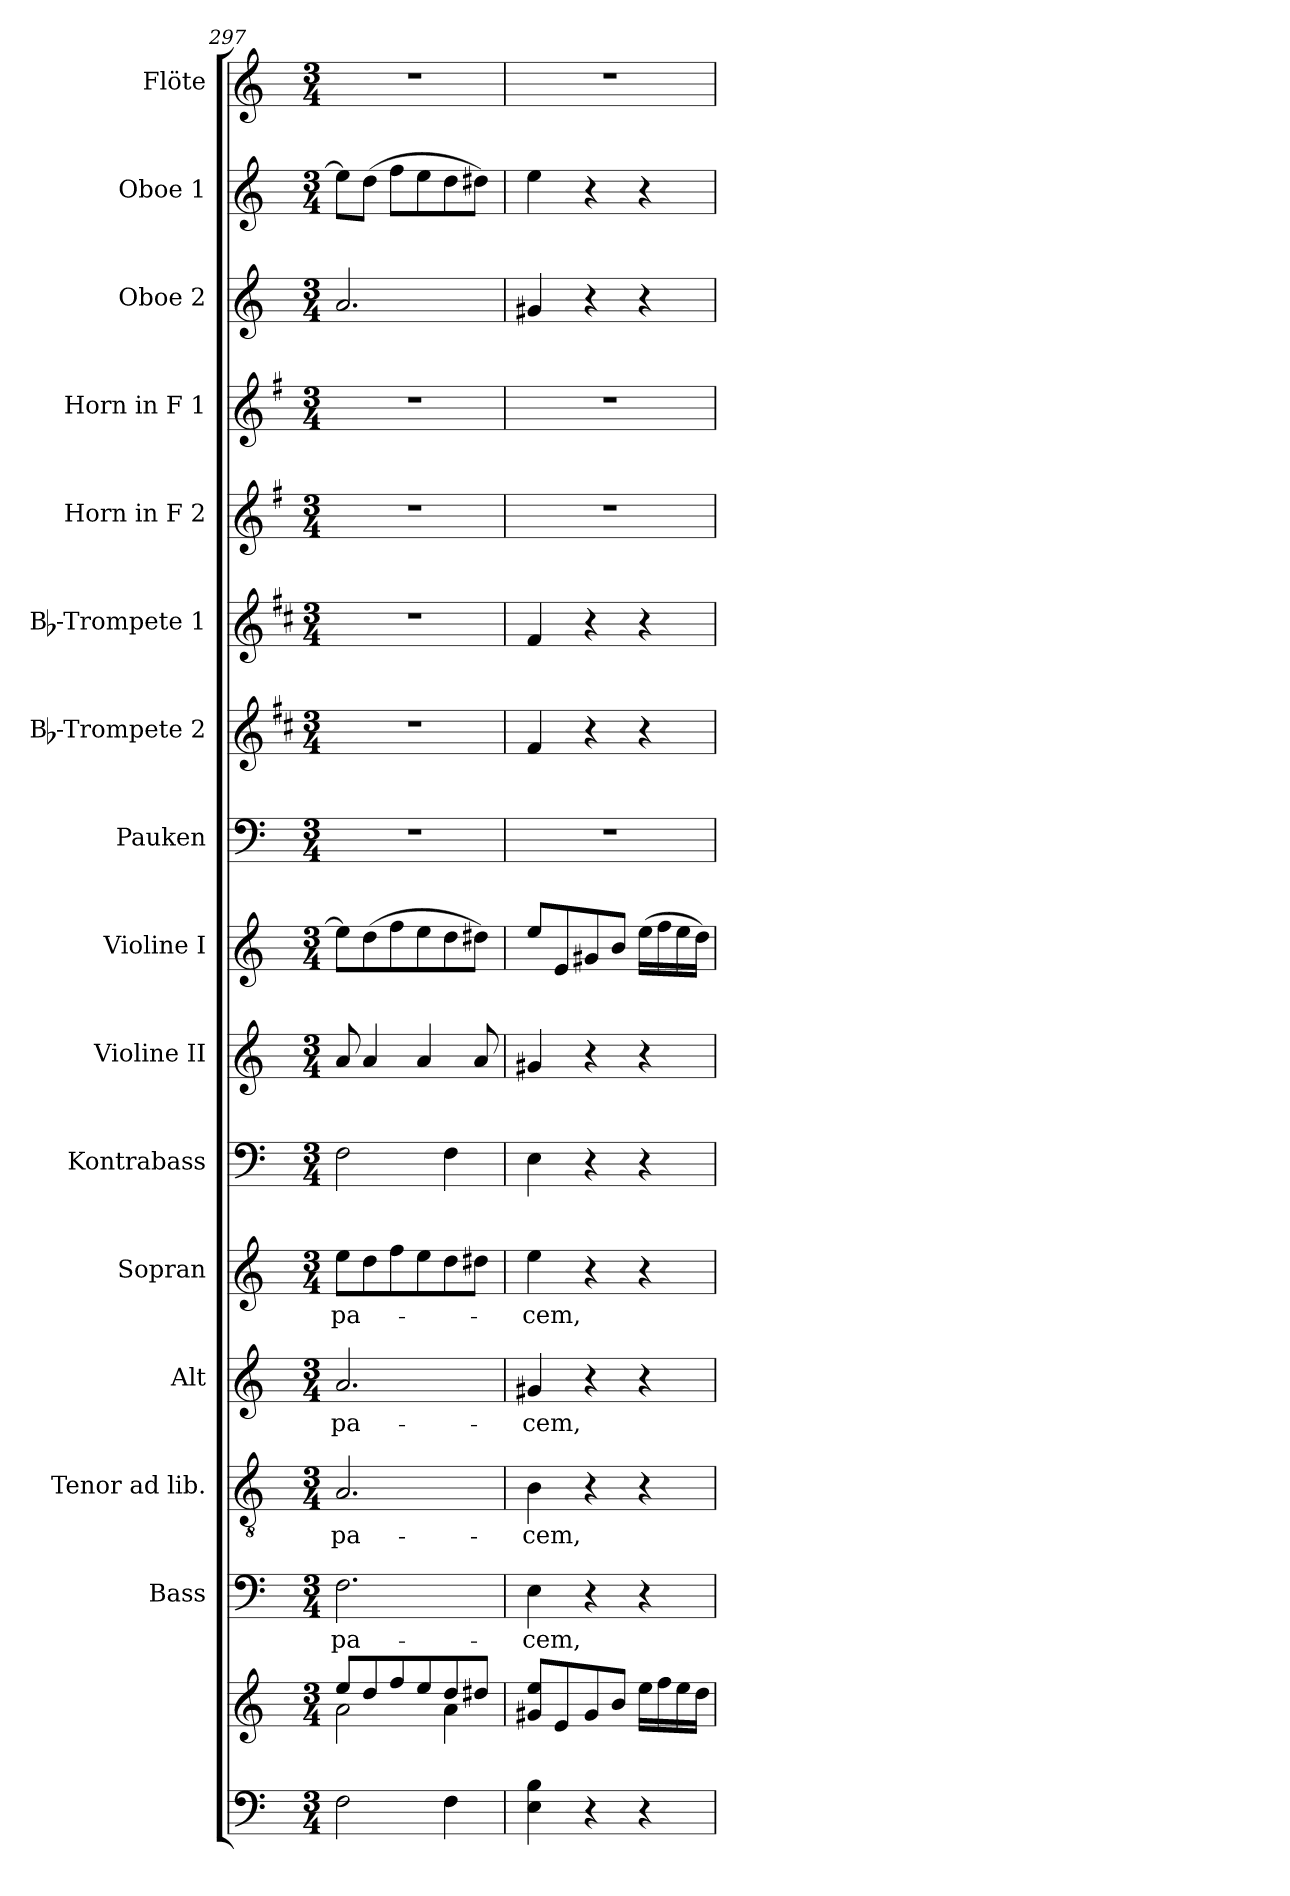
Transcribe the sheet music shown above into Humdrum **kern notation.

**kern	**kern	**kern	**text	**kern	**text	**kern	**text	**kern	**text	**kern	**kern	**kern	**kern	**kern	**kern	**kern	**kern	**kern	**kern	**kern
*part16	*part16	*part15	*part15	*part14	*part14	*part13	*part13	*part12	*part12	*part11	*part10	*part9	*part8	*part7	*part6	*part5	*part4	*part3	*part2	*part1
*staff17	*staff16	*staff15	*staff15	*staff14	*staff14	*staff13	*staff13	*staff12	*staff12	*staff11	*staff10	*staff9	*staff8	*staff7	*staff6	*staff5	*staff4	*staff3	*staff2	*staff1
*	*	*I"Bass	*	*I"Tenor ad lib.	*	*I"Alt	*	*I"Sopran	*	*I"Kontrabass	*I"Violine II	*I"Violine I	*I"Pauken	*I"Bb-Trompete 2	*I"Bb-Trompete 1	*I"Horn in F 2	*I"Horn in F 1	*I"Oboe 2	*I"Oboe 1	*I"Flöte
*	*	*I'B.	*	*I'T.	*	*I'A.	*	*I'S.	*	*I'Kb.	*I'Vl. II	*I'Vl. I	*I'Pk.	*I'Bb Trp. 2	*I'Bb Trp. 1	*	*	*I'Ob. 2	*I'Ob. 1	*I'Fl.
*clefF4	*clefG2	*clefF4	*	*clefGv2	*	*clefG2	*	*clefG2	*	*clefF4	*clefG2	*clefG2	*clefF4	*clefG2	*clefG2	*clefG2	*clefG2	*clefG2	*clefG2	*clefG2
*	*	*	*	*	*	*	*	*	*	*ITrd7c12	*	*	*	*ITrd1c2	*ITrd1c2	*ITrd4c7	*ITrd4c7	*	*	*
*k[]	*k[]	*k[]	*	*k[]	*	*k[]	*	*k[]	*	*k[]	*k[]	*k[]	*k[]	*k[]	*k[]	*k[]	*k[]	*k[]	*k[]	*k[]
*C:	*C:	*C:	*	*C:	*	*C:	*	*C:	*	*C:	*C:	*C:	*C:	*C:	*C:	*C:	*C:	*C:	*C:	*C:
*M3/4	*M3/4	*M3/4	*	*M3/4	*	*M3/4	*	*M3/4	*	*M3/4	*M3/4	*M3/4	*M3/4	*M3/4	*M3/4	*M3/4	*M3/4	*M3/4	*M3/4	*M3/4
=297	=297	=297	=297	=297	=297	=297	=297	=297	=297	=297	=297	=297	=297	=297	=297	=297	=297	=297	=297	=297
*	*^	*	*	*	*	*	*	*	*	*	*	*	*	*	*	*	*	*	*	*
!	!	!	!	!LO:LY:b	!	!LO:LY:b	!	!LO:LY:b	!	!LO:LY:b	!	!	!	!	!	!	!	!	!	!	!
2F\	8ee/L	2a\	2.F\	pa-	2.A/	pa-	2.a/	pa-	8ee\L	pa-	2FF\	8a/	8ee\L]	2.r	2.r	2.r	2.r	2.r	2.a/	8ee\L]	2.r
.	8dd/	.	.	.	.	.	.	.	8dd\	.	.	4a/	(>8dd\	.	.	.	.	.	.	(>8dd\J	.
.	8ff/	.	.	.	.	.	.	.	8ff\	.	.	.	8ff\	.	.	.	.	.	.	8ff\L	.
.	8ee/	.	.	.	.	.	.	.	8ee\	.	.	4a/	8ee\	.	.	.	.	.	.	8ee\	.
4F\	8dd/	4a\	.	.	.	.	.	.	8dd\	.	4FF\	.	8dd\	.	.	.	.	.	.	8dd\	.
.	8dd#X/J	.	.	.	.	.	.	.	8dd#X\J	.	.	8a/	8dd#X\J)	.	.	.	.	.	.	8dd#X\J)	.
*	*v	*v	*	*	*	*	*	*	*	*	*	*	*	*	*	*	*	*	*	*	*
!!LO:PB:g=z
=298	=298	=298	=298	=298	=298	=298	=298	=298	=298	=298	=298	=298	=298	=298	=298	=298	=298	=298	=298	=298
!	!	!	!LO:LY:b	!	!LO:LY:b	!	!LO:LY:b	!	!LO:LY:b	!	!	!	!	!	!	!	!	!	!	!
4E\ 4B\	8g#X/ 8ee/L	4E\	-cem,	4B\	-cem,	4g#X/	-cem,	4ee\	-cem,	4EE\	4g#X/	8ee/L	2.r	4e/	4e/	2.r	2.r	4g#X/	4ee\	2.r
.	8e/	.	.	.	.	.	.	.	.	.	.	8e/	.	.	.	.	.	.	.	.
4r	8g#/	4r	.	4r	.	4r	.	4r	.	4r	4r	8g#X/	.	4r	4r	.	.	4r	4r	.
.	8b/J	.	.	.	.	.	.	.	.	.	.	8b/J	.	.	.	.	.	.	.	.
4r	16ee\LL	4r	.	4r	.	4r	.	4r	.	4r	4r	(>16ee\LL	.	4r	4r	.	.	4r	4r	.
.	16ff\	.	.	.	.	.	.	.	.	.	.	16ff\	.	.	.	.	.	.	.	.
.	16ee\	.	.	.	.	.	.	.	.	.	.	16ee\	.	.	.	.	.	.	.	.
.	16dd\JJ	.	.	.	.	.	.	.	.	.	.	16dd\JJ)	.	.	.	.	.	.	.	.
=	=	=	=	=	=	=	=	=	=	=	=	=	=	=	=	=	=	=	=	=
*-	*-	*-	*-	*-	*-	*-	*-	*-	*-	*-	*-	*-	*-	*-	*-	*-	*-	*-	*-	*-
